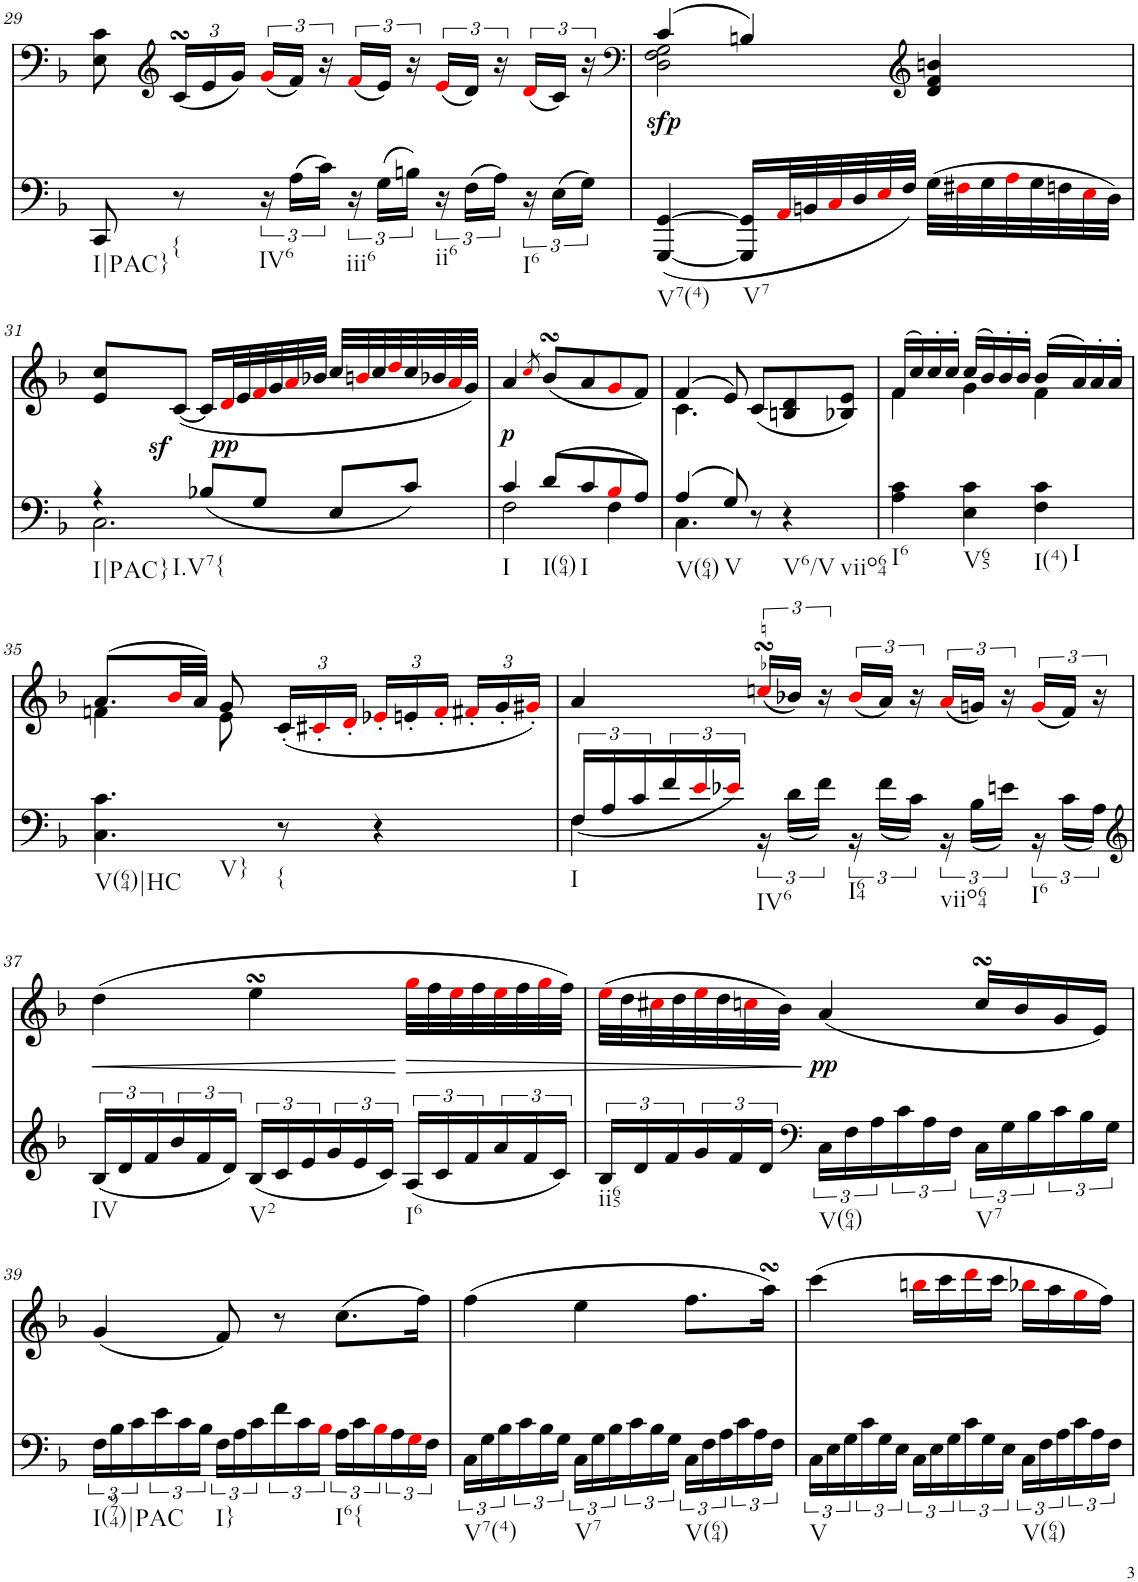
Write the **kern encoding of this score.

**kern	**dynam	**kern	**dynam
*part2	*part2	*part1	*part1
*staff2	*staff2	*staff1	*staff1
*I"piano	*	*I"piano	*
*I'Pno	*	*I'Pno	*
!!LO:PB:g=z
*clefF4	*	*clefF4	*
*k[b-]	*	*k[b-]	*
*F:	*	*F:	*
*M3/4	*	*M3/4	*
=29	=29	=29	=29
!LO:TX:b:t=I|PAC}	!	!	!
8CC/	.	8E\ 8c\	.
*	*	*clefG2	*
*	*	*Xbrackettup	*
!LO:TX:b:t={	!	!	!
8r	.	(24csSSS/LL	.
.	.	24e/	.
.	.	24g/JJ)	.
*	*	*brackettup	*
!LO:TX:b:t=IV6	!	!	!
24r	.	(24gi/LL	.
(24A\LL	.	24f/JJ)	.
24c\JJ)	.	24r	.
!LO:TX:b:t=iii6	!	!	!
24r	.	(24fi/LL	.
(24G\LL	.	24e/JJ)	.
24Bn\JJ)	.	24r	.
!LO:TX:b:t=ii6	!	!	!
24r	.	(24ei/LL	.
(24F\LL	.	24d/JJ)	.
24A\JJ)	.	24r	.
!LO:TX:b:t=I6	!	!	!
24r	.	(24di/LL	.
(24E\LL	.	24c/JJ)	.
24G\JJ)	.	24r	.
=30	=30	=30	=30
*	*	*clefF4	*
*	*	*^	*
!LO:TX:b:t=V7(4)	!	!	!	!
!	!	!	!	!LO:DY:b
([4GGG/ [4GG/	.	(4c/	2D\ 2F\ 2G\	sfp
!LO:TX:b:t=V7	!	!	!	!
16GGG/] 16GG/]LL	.	4Bn/)	.	.
32AAi/L	.	.	.	.
32BBn/	.	.	.	.
32Ci/	.	.	.	.
32D/	.	.	.	.
32Ei/	.	.	.	.
32F/JJJ)	.	.	.	.
*	*	*clefG2	*	*
(32G\LLL	.	4d/ 4f/ 4bn/	4ryy	.
32F#Xi\	.	.	.	.
32G\	.	.	.	.
32Ai\	.	.	.	.
32G\	.	.	.	.
32Fn\	.	.	.	.
32Ei\	.	.	.	.
32D\JJJ)	.	.	.	.
*	*	*v	*v	*
!!LO:LB:g=z
=31	=31	=31	=31
*^	*	*	*
!LO:TX:b:t=I|PAC}	!	!	!	!
!LO:TX:b:t=I.V7{	!	!	!	!
4r	2.C\	.	8e/ 8cc/L	.
.	.	.	([8c/J	.
!	!	!LO:DY:a	!	!
(<8B-X/L	.	sf	16c/LL]	.
.	.	.	32di/L	.
!	!	!	!	!LO:DY:b
.	.	.	32e/	pp
8G/J	.	.	32fi/	.
.	.	.	32g/	.
.	.	.	32ai/	.
.	.	.	32b-X/JJJ	.
8E/L	.	.	32cc/LLL	.
.	.	.	32bni/	.
.	.	.	32cc/	.
.	.	.	32ddi/	.
8c/J)	.	.	32cc/	.
.	.	.	32b-X/	.
.	.	.	32ai/	.
.	.	.	32g/JJJ)	.
=32	=32	=32	=32	=32
!LO:TX:b:t=I	!	!	!	!
!	!	!	!	!LO:DY:b
4c/	2F\	.	4a/	p
.	.	.	8qcci/	.
!LO:TX:b:t=I(64)	!	!	!	!
(8d/L	.	.	(8b-sSSs/L	.
!LO:TX:b:t=I	!	!	!	!
8c/	.	.	8a/	.
8B-i/	4F\	.	8gi/	.
8A/J)	.	.	8f/J)	.
=33	=33	=33	=33	=33
*	*	*	*^	*
!LO:TX:b:t=V(64)	!	!	!	!	!
(4A/	4.C\	.	(4f/	4.c\	.
!LO:TX:b:t=V	!	!	!	!	!
8G/)	.	.	8e/)	.	.
8r	4.ryy	.	(<8c/L	4.ryy	.
!LO:TX:b:t=V6/V	!	!	!	!	!
!LO:TX:b:t=viio64	!	!	!	!	!
4r	.	.	8Bn/ 8d/	.	.
.	.	.	8B-X/ 8e/J)	.	.
*v	*v	*	*	*	*
=34	=34	=34	=34	=34
!LO:TX:b:t=I6	!	!	!	!
4A\ 4c\	.	(16f/LL	4f\	.
.	.	16cc/)	.	.
.	.	16cc'/	.	.
.	.	16cc'/JJ	.	.
!LO:TX:b:t=V65	!	!	!	!
4E\ 4c\	.	(16cc/LL	4g\	.
.	.	16b-/)	.	.
.	.	16b-'/	.	.
.	.	16b-'/JJ	.	.
!LO:TX:b:t=I(4)	!	!	!	!
!LO:TX:b:t=I	!	!	!	!
4F\ 4c\	.	(16b-/LL	4f\	.
.	.	16a/)	.	.
.	.	16a'/	.	.
.	.	16a'/JJ	.	.
!!LO:LB:g=z	!!
=35	=35	=35	=35	=35
!LO:TX:b:t=V(64)|HC	!	!	!	!
!LO:TX:b:t=V}	!	!	!	!
4.C\ 4.c\	.	(8.a/L	4fn\	.
.	.	32b-i/LL	.	.
.	.	32a/JJJ)	.	.
.	.	8g/	8e\	.
*	*	*Xbrackettup	*	*
!LO:TX:b:t={	!	!	!	!
8r	.	(<24c'/LL	4.ryy	.
.	.	24c#X'i/	.	.
.	.	24d'i/JJ	.	.
4r	.	24e-X'i/LL	.	.
.	.	24en'/	.	.
.	.	24f'i/JJ	.	.
.	.	24f#X'i/LL	.	.
.	.	24g'/	.	.
.	.	24g#X'i/JJ)	.	.
*	*	*v	*v	*
=36	=36	=36	=36
*^	*	*	*
!LO:TX:b:t=I	!	!	!	!
(<24F/LL	4F\	.	4a/	.
24A/	.	.	.	.
24c/	.	.	.	.
24f/	.	.	.	.
24ei/	.	.	.	.
24e-Xi/JJ)	.	.	.	.
*	*	*	*brackettup	*
!LO:TX:b:t=IV6	!	!	!	!
!LO:TX:b:t=I64	!	!	!	!
!LO:TX:b:t=viio64	!	!	!	!
!LO:TX:b:t=I6	!	!	!	!
!	!	!	!LO:TURN:lacc=-	!
2ryy	24r	.	(24ccnsSSSi/LL	.
.	(24d\LL	.	24b-X/JJ)	.
.	24f\JJ)	.	24r	.
.	24r	.	(24b-i/LL	.
.	(24f\LL	.	24a/JJ)	.
.	24c\JJ)	.	24r	.
.	24r	.	(24ai/LL	.
.	(24B-\LL	.	24gn/JJ)	.
.	24en\JJ)	.	24r	.
.	24r	.	(24gi/LL	.
.	(24c\LL	.	24f/JJ)	.
.	24A\JJ)	.	24r	.
*v	*v	*	*	*
!!LO:LB:g=z
=37	=37	=37	=37
*clefG2	*	*	*
*^	*	*	*
!LO:TX:b:t=IV	!	!	!	!
!	!	!	!	!LO:HP:b
*v	*v	*	*	*
(24B-/LL	.	(4dd\	<
24d/	.	.	.
24f/	.	.	.
24b-/	.	.	.
24f/	.	.	.
24d/JJ)	.	.	.
!LO:TX:b:t=V2	!	!	!
(24B-/LL	.	4eesSsS\	.
24c/	.	.	.
24e/	.	.	.
24g/	.	.	.
24e/	.	.	.
24c/JJ)	.	.	.
!LO:TX:b:t=I6	!	!	!
!	!	!	!LO:HP:n=1:b
(24A/LL	.	32ggi\LLL	[ >
.	.	32ff\	.
24c/	.	.	.
.	.	32eei\	.
24f/	.	.	.
.	.	32ff\	.
24a/	.	32eei\	.
.	.	32ff\	.
24f/	.	.	.
.	.	32ggi\	.
24c/JJ)	.	.	.
.	.	32ff\JJJ)	.
=38	=38	=38	=38
!LO:TX:b:t=ii65	!	!	!
24B-/LL	.	(32eei\LLL	.
.	.	32dd\	.
24d/	.	.	.
.	.	32cc#Xi\	.
24f/	.	.	.
.	.	32dd\	.
24g/	.	32eei\	.
.	.	32dd\	.
24f/	.	.	.
.	.	32ccni\	.
24d/JJ	.	.	.
.	.	32b-\JJJ)	.
*clefF4	*	*	*
!LO:TX:b:t=V(64)	!	!	!
!	!	!	!LO:DY:n=1:b
24C\LL	.	(4a/	] pp
24F\	.	.	.
24A\	.	.	.
24c\	.	.	.
24A\	.	.	.
24F\JJ	.	.	.
!LO:TX:b:t=V7	!	!	!
24C\LL	.	16ccsSSS/LL	.
24G\	.	.	.
.	.	16b-/	.
24B-\	.	.	.
24c\	.	16g/	.
24B-\	.	.	.
.	.	16e/JJ)	.
24G\JJ	.	.	.
!!LO:LB:g=z
=39	=39	=39	=39
!LO:TX:b:t=I(974)|PAC	!	!	!
24F\LL	.	(4g/	.
24B-\	.	.	.
24c\	.	.	.
24e\	.	.	.
24c\	.	.	.
24B-\JJ	.	.	.
!LO:TX:b:t=I}	!	!	!
24F\LL	.	8f/)	.
24A\	.	.	.
24c\	.	.	.
24f\	.	8r	.
24c\	.	.	.
24B-i\JJ	.	.	.
!LO:TX:b:t=I6{	!	!	!
24A\LL	.	(8.cc\L	.
24c\	.	.	.
24B-i\	.	.	.
24A\	.	.	.
24Gi\	.	.	.
.	.	16ff\Jk)	.
24F\JJ	.	.	.
=40	=40	=40	=40
!LO:TX:b:t=V7(4)	!	!	!
24C\LL	.	(4ff\	.
24G\	.	.	.
24B-\	.	.	.
24c\	.	.	.
24B-\	.	.	.
24G\JJ	.	.	.
!LO:TX:b:t=V7	!	!	!
24C\LL	.	4ee\	.
24G\	.	.	.
24B-\	.	.	.
24c\	.	.	.
24B-\	.	.	.
24G\JJ	.	.	.
!LO:TX:b:t=V(64)	!	!	!
24C\LL	.	8.ff\L	.
24F\	.	.	.
24A\	.	.	.
24c\	.	.	.
24A\	.	.	.
.	.	16aasSsS\Jk)	.
24F\JJ	.	.	.
=41	=41	=41	=41
!LO:TX:b:t=V	!	!	!
24C\LL	.	(4ccc\	.
24E\	.	.	.
24G\	.	.	.
24c\	.	.	.
24G\	.	.	.
24E\JJ	.	.	.
24C\LL	.	16bbni\LL	.
24E\	.	.	.
.	.	16ccc\	.
24G\	.	.	.
24c\	.	16dddi\	.
24G\	.	.	.
.	.	16ccc\JJ	.
24E\JJ	.	.	.
!LO:TX:b:t=V(64)	!	!	!
24C\LL	.	16bb-Xi\LL	.
24F\	.	.	.
.	.	16aa\	.
24A\	.	.	.
24c\	.	16ggi\	.
24A\	.	.	.
.	.	16ff\JJ)	.
24F\JJ	.	.	.
=	=	=	=
*-	*-	*-	*-
